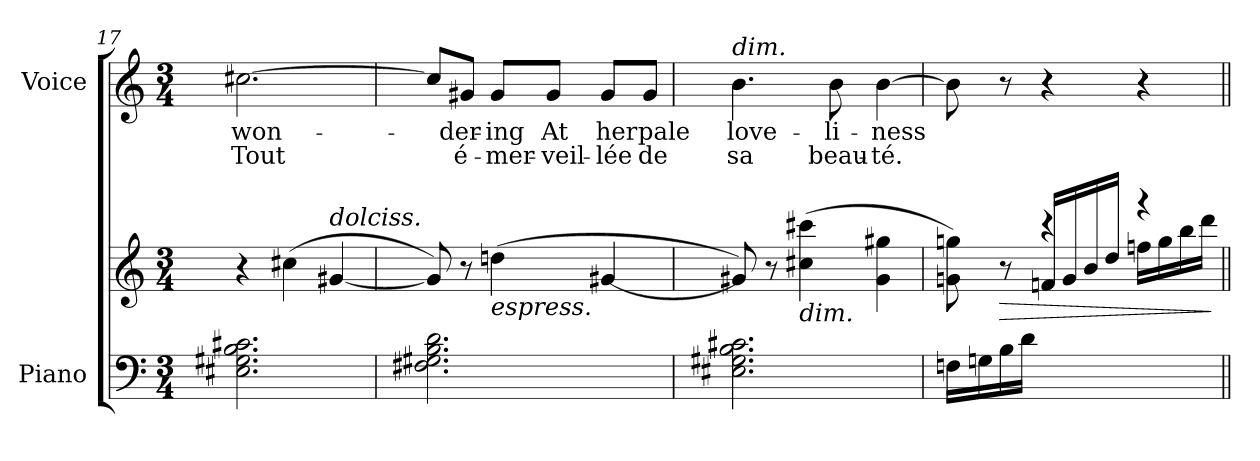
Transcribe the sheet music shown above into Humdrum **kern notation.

**kern	**kern	**dynam	**kern	**text	**text	**dynam
*part2	*part2	*part2	*part1	*part1	*part1	*part1
*staff3	*staff2	*staff2/3	*staff1	*staff1	*staff1	*staff1
*I"Piano	*	*	*I"Voice	*	*	*
*I'Pno	*	*	*	*	*	*
*clefF4	*clefG2	*	*clefG2	*	*	*
*k[]	*k[]	*	*k[]	*	*	*
*M3/4	*M3/4	*	*M3/4	*	*	*
=17	=17	=17	=17	=17	=17	=17
!	!	!	!	!LO:LY:b	!LO:LY:b	!LO:DY:a
!	!	!	!	!	!	!LO:DY:n=1:a
!	!	!	!	!	!	!LO:DY:n=2:a
2.E#X\ 2.G#X\ 2.B\ 2.c#X\	4r	.	[2.cc#X\	won-	Tout	other-dynamics p other-dynamics
!	!	!LO:DY:b	!	!	!	!
!	!	!LO:DY:n=1:b	!	!	!	!
.	(>4cc#X\	other-dynamics p	.	.	.	.
!	!LO:TX:a:i:t=dolciss.	!	!	!	!	!
.	[4g#X/	.	.	.	.	.
=18	=18	=18	=18	=18	=18	=18
2.F#X\ 2.G#X\ 2.B\ 2.d\	8g#/])	.	8cc#/L]	.	.	.
!	!	!	!	!LO:LY:b	!LO:LY:b	!
.	8r	.	8g#X/J	-der-	é-	.
!	!LO:TX:b:i:t=espress.	!	!	!	!	!
!	!	!	!	!LO:LY:b	!LO:LY:b	!
.	(>4ddn\	.	8g#/L	-ing	-mer-	.
!	!	!	!	!LO:LY:b	!LO:LY:b	!
.	.	.	8g#/J	At	-veil-	.
!	!	!	!	!LO:LY:b	!LO:LY:b	!
.	[4g#X/	.	8g#/L	her	-lée	.
!	!	!	!	!LO:LY:b	!LO:LY:b	!
.	.	.	8g#/J	pale	de	.
!!LO:LB:g=z
=19	=19	=19	=19	=19	=19	=19
!	!	!	!LO:TX:a:i:t=dim.	!	!	!
!	!	!	!	!LO:LY:b	!LO:LY:b	!
2.E#X\ 2.G#X\ 2.B\ 2.c#X\	8g#X/])	.	4.b\	love-	sa	.
.	8r	.	.	.	.	.
!	!LO:TX:b:i:t=dim.	!	!	!	!	!
.	(>4cc#X\ 4ccc#X\	.	.	.	.	.
!	!	!	!	!LO:LY:b	!LO:LY:b	!
.	.	.	8b\	-li-	beau-	.
!	!	!	!	!LO:LY:b	!LO:LY:b	!
.	4g#\ 4gg#X\	.	[4b\	-ness	-té.	.
=20	=20	=20	=20	=20	=20	=20
*	*^	*	*	*	*	*
(>16Fn\LL	8gn\ 8ggn\)	4ryy	.	8b\]	.	.	.
16Gn\	.	.	.	.	.	.	.
!	!	!	!LO:HP:b	!	!	!	!
16B\	8r	.	>	8r	.	.	.
16d\JJ	.	.	.	.	.	.	.
2ryy	4r	16fn/LL	.	4r	.	.	.
.	.	16g/	.	.	.	.	.
.	.	16b/	.	.	.	.	.
.	.	16dd/JJ	.	.	.	.	.
.	4r	16ffn\LL	.	4r	.	.	.
.	.	16gg\	.	.	.	.	.
.	.	16bb\	.	.	.	.	.
.	.	16ddd\JJ)	.	.	.	.	.
*	*v	*v	*	*	*	*	*
.	.	]	.	.	.	.
=||	=||	=||	=||	=||	=||	=||
*-	*-	*-	*-	*-	*-	*-
